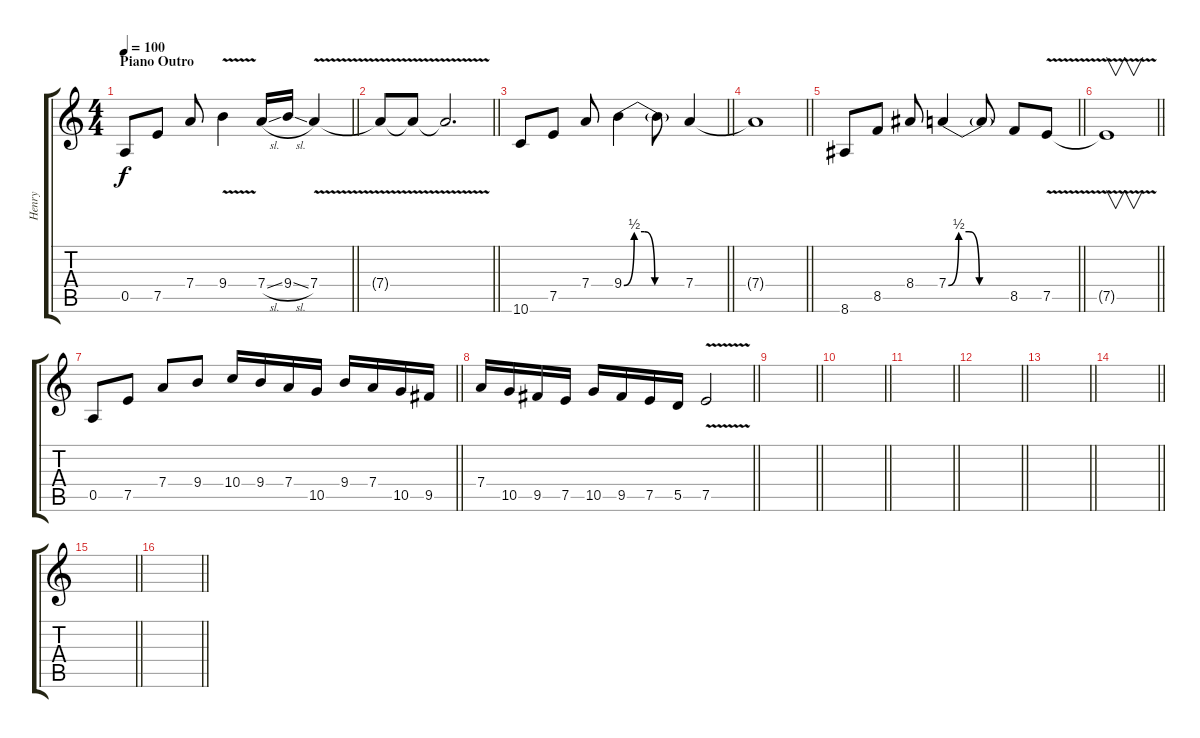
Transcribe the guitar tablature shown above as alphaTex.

\track ("Henry" "Henry") {instrument distortionguitar}
\staff {score tabs}
\tuning (E4 B3 G3 D3 A2 D2) {hide}
\ts (4 4)
\section ("" "Piano Outro")
\tempo 100
\clef g2
\barLineRight lightlight
\ks c
0.5.8{dy f volume 5} 7.5.8 7.4.8 9.4{v}.4 7.4{sl}.16 9.4{sl}.16 7.4{v}.4 |
\barLineRight lightlight
7.4{t}.8 7.4{v t}.8 7.4{t}.2{d} |
\barLineRight lightlight
10.6.8 7.5.8 7.4.8 9.4{be (custom 0 0 10 2 20 2 30 0 60 0)}.4 9.4{t}.8 7.4.4 |
\barLineRight lightlight
7.4{t}.1 |
\barLineRight lightlight
8.6.8 8.5.8 8.4.8 7.4{be (custom 0 0 10 2 20 2 30 0 60 0)}.4 7.4{t}.8 8.5.8 7.5{v}.8 |
\barLineRight lightlight
7.5{t}.1{v} |
\barLineRight lightlight
0.5.8 7.5.8 7.4.8 9.4.8 10.4.16 9.4.16 7.4.16 10.5.16 9.4.16 7.4.16 10.5.16 9.5.16 |
\barLineRight lightlight
7.4.16 10.5.16 9.5.16 7.5.16 10.5.16 9.5.16 7.5.16 5.5.16 7.5{v}.2 |
\barLineRight lightlight
|
\barLineRight lightlight
|
\barLineRight lightlight
|
\barLineRight lightlight
|
\barLineRight lightlight
|
\barLineRight lightlight
|
\barLineRight lightlight
|
\barLineRight lightlight
